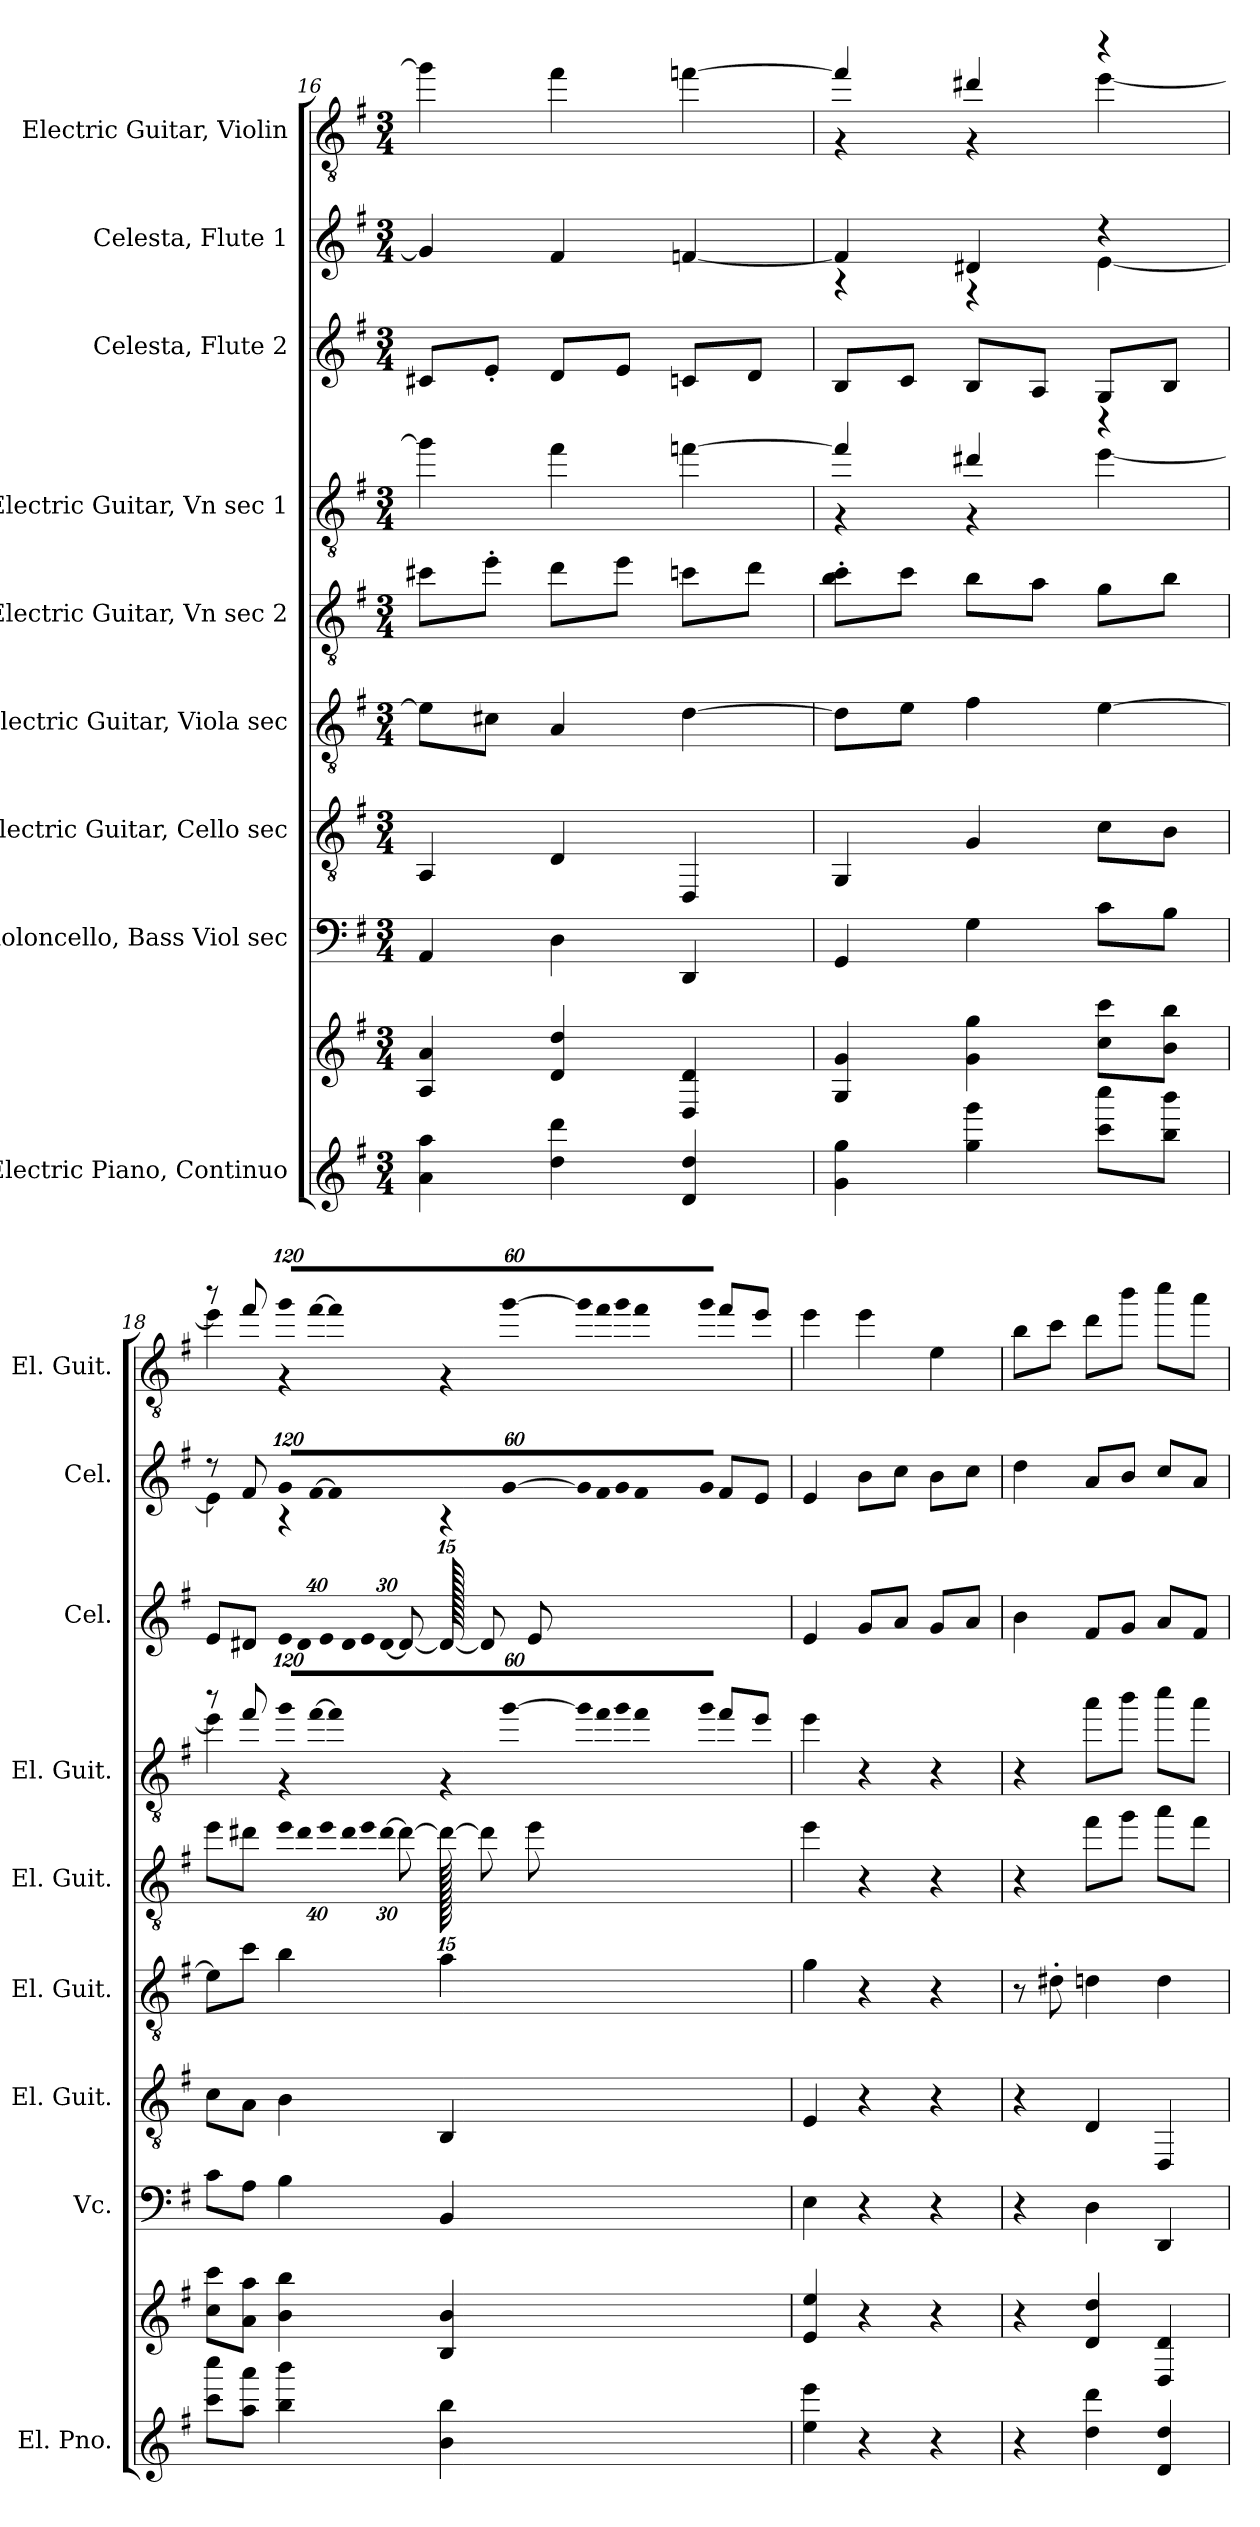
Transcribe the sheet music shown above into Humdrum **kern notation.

**kern	**kern	**kern	**kern	**kern	**kern	**kern	**kern	**kern	**kern
*part9	*part9	*part8	*part7	*part6	*part5	*part4	*part3	*part2	*part1
*staff10	*staff9	*staff8	*staff7	*staff6	*staff5	*staff4	*staff3	*staff2	*staff1
*I"Electric Piano, Continuo	*	*I"Violoncello, Bass Viol sec	*I"Electric Guitar, Cello sec	*I"Electric Guitar, Viola sec	*I"Electric Guitar, Vn sec 2	*I"Electric Guitar, Vn sec 1	*I"Celesta, Flute 2	*I"Celesta, Flute 1	*I"Electric Guitar, Violin
*I'El. Pno.	*	*I'Vc.	*I'El. Guit.	*I'El. Guit.	*I'El. Guit.	*I'El. Guit.	*I'Cel.	*I'Cel.	*I'El. Guit.
!!LO:PB:g=z
*clefG2	*clefG2	*clefF4	*clefGv2	*clefGv2	*clefGv2	*clefGv2	*clefG2	*clefG2	*clefGv2
*	*	*	*	*	*	*	*ITrd-7c-12	*ITrd-7c-12	*
*k[f#]	*k[f#]	*k[f#]	*k[f#]	*k[f#]	*k[f#]	*k[f#]	*k[f#]	*k[f#]	*k[f#]
*M3/4	*M3/4	*M3/4	*M3/4	*M3/4	*M3/4	*M3/4	*M3/4	*M3/4	*M3/4
=16	=16	=16	=16	=16	=16	=16	=16	=16	=16
4a\ 4aa\	4A/ 4a/	4AA/	4AA/	8e\L]	8cc#X\L	4gg\]	8cc#X/L	4gg/]	4gg\]
.	.	.	.	8c#X\J	8ee'\J	.	8ee'/J	.	.
4dd\ 4ddd\	4d/ 4dd/	4D\	4D/	4A/	8dd\L	4ff#\	8dd/L	4ff#/	4ff#\
.	.	.	.	.	8ee\J	.	8ee/J	.	.
4d/ 4dd/	4D/ 4d/	4DD/	4DD/	[4d\	8ccn\L	[4ffn\	8ccn/L	[4ffn/	[4ffn\
.	.	.	.	.	8dd\J	.	8dd/J	.	.
=17	=17	=17	=17	=17	=17	=17	=17	=17	=17
*	*	*	*	*	*	*^	*	*^	*^
4g\ 4gg\	4G/ 4g/	4GG/	4GG/	8d\L]	8b\' 8cc\'L	4ff/]	4r	8b/L	4ff/]	4r	4ff/]	4r
.	.	.	.	8e\J	8cc\J	.	.	8cc/J	.	.	.	.
4gg\ 4ggg\	4g\ 4gg\	4G\	4G/	4f#\	8b\L	4dd#X/	4r	8b/L	4dd#X/	4r	4dd#X/	4r
.	.	.	.	.	8a\J	.	.	8a/J	.	.	.	.
8ccc\ 8cccc\L	8cc\ 8ccc\L	8c\L	8c\L	[4e\	8g\L	4r	[4ee\	8g/L	4r	[4ee\	4r	[4ee\
8bb\ 8bbb\J	8b\ 8bb\J	8B\J	8B\J	.	8b\J	.	.	8b/J	.	.	.	.
=18	=18	=18	=18	=18	=18	=18	=18	=18	=18	=18	=18	=18
8ccc\ 8cccc\L	8cc\ 8ccc\L	8c\L	8c\L	8e\L]	8ee\L	8r	4ee\]	8ee/L	8r	4ee\]	8r	4ee\]
8aa\ 8aaa\J	8a\ 8aa\J	8A\J	8A\J	8cc\J	8dd#X\J	8ff#/	.	8dd#X/J	8ff#/	.	8ff#/	.
*	*	*	*	*	*Xbrackettup	*	*	*	*	*	*	*
!	!	!	!	!	!LO:N:vis=32	!	!	!	!	!	!	!
*	*	*	*	*	*	*Xbrackettup	*	*	*	*	*	*
!	!	!	!	!	!	!LO:N:vis=16	!	!	!	!	!	!
*	*	*	*	*	*	*	*	*Xbrackettup	*	*	*	*
!	!	!	!	!	!	!	!	!LO:N:vis=32	!	!	!	!
*	*	*	*	*	*	*	*	*	*Xbrackettup	*	*	*
!	!	!	!	!	!	!	!	!	!LO:N:vis=16	!	!	!
*	*	*	*	*	*	*	*	*	*	*	*Xbrackettup	*
!	!	!	!	!	!	!	!	!	!	!	!LO:N:vis=16	!
4bb\ 4bbb\	4b\ 4bb\	4B\	4B\	4b\	640%23ee\LLL	1920%107gg/LL	4r	640%23ee/LLL	1920%107gg/LL	4r	1920%107gg/LL	4r
!	!	!	!	!	!LO:N:vis=32	!	!	!LO:N:vis=32	!	!	!	!
.	.	.	.	.	640%23dd#\	.	.	640%23dd#/	.	.	.	.
!	!	!	!	!	!	!LO:N:vis=32	!	!	!LO:N:vis=32	!	!LO:N:vis=32	!
.	.	.	.	.	.	[1920%53ff#/L	.	.	[1920%53ff#/L	.	[1920%53ff#/L	.
!	!	!	!	!	!LO:N:vis=32	!	!	!LO:N:vis=32	!	!	!	!
.	.	.	.	.	640%23ee\	.	.	640%23ee/	.	.	.	.
!	!	!	!	!	!	!LO:N:vis=64	!	!	!LO:N:vis=64	!	!LO:N:vis=64	!
.	.	.	.	.	.	640%9ff#/L]	.	.	640%9ff#/L]	.	640%9ff#/L]	.
!	!	!	!	!	!	!LO:N:vis=64	!	!	!LO:N:vis=64	!	!LO:N:vis=64	!
.	.	.	.	.	.	[640%9gg/J	.	.	[640%9gg/J	.	[640%9gg/J	.
!	!	!	!	!	!LO:N:vis=32	!	!	!LO:N:vis=32	!	!	!	!
.	.	.	.	.	640%23dd#\	.	.	640%23dd#/	.	.	.	.
!	!	!	!	!	!	!LO:N:vis=32	!	!	!LO:N:vis=32	!	!LO:N:vis=32	!
.	.	.	.	.	.	1920%53gg/]	.	.	1920%53gg/]	.	1920%53gg/]	.
!	!	!	!	!	!	!LO:N:vis=32	!	!	!LO:N:vis=32	!	!LO:N:vis=32	!
.	.	.	.	.	.	1920%53ff#/	.	.	1920%53ff#/	.	1920%53ff#/	.
!	!	!	!	!	!LO:N:vis=256%9	!	!	!LO:N:vis=256%9	!	!	!	!
.	.	.	.	.	960%17ee\L	.	.	960%17ee/L	.	.	.	.
!	!	!	!	!	!LO:N:vis=256%9	!	!	!LO:N:vis=256%9	!	!	!	!
.	.	.	.	.	[960%17dd#\JJ	.	.	[960%17dd#/JJ	.	.	.	.
!	!	!	!	!	!	!LO:N:vis=32	!	!	!LO:N:vis=32	!	!LO:N:vis=32	!
.	.	.	.	.	.	1920%53gg/	.	.	1920%53gg/	.	1920%53gg/	.
.	.	.	.	.	240%17dd#\J_	.	.	240%17dd#/J_	.	.	.	.
!	!	!	!	!	!	!LO:N:vis=32	!	!	!LO:N:vis=32	!	!LO:N:vis=32	!
.	.	.	.	.	.	1920%53ff#/	.	.	1920%53ff#/	.	1920%53ff#/	.
.	.	.	.	.	.	1920ryy	.	.	1920ryy	.	1920ryy	.
!	!	!	!	!	!	!LO:N:vis=32	!	!	!LO:N:vis=32	!	!LO:N:vis=32	!
.	.	.	.	.	.	1920%53gg/JJJ	.	.	1920%53gg/JJJ	.	1920%53gg/JJJ	.
4b\ 4bb\	4B/ 4b/	4BB/	4BB/	4a\	1920dd#\_	8ff#/L	4r	1920dd#/_	8ff#/L	4r	8ff#/L	4r
.	.	.	.	.	8dd#\L]	.	.	8dd#/L]	.	.	.	.
.	.	.	.	.	.	8ee/J	.	.	8ee/J	.	8ee/J	.
.	.	.	.	.	8ee\J	.	.	8ee/J	.	.	.	.
1920ryy	1920ryy	1920ryy	1920ryy	1920ryy	.	1920ryy	1920ryy	.	1920ryy	1920ryy	1920ryy	1920ryy
*	*	*	*	*	*	*	*	*	*v	*v	*	*
*	*	*	*	*	*	*v	*v	*	*	*v	*v
!!LO:PB:g=z
=19	=19	=19	=19	=19	=19	=19	=19	=19	=19
4ee\ 4eee\	4e/ 4ee/	4E\	4E/	4g\	4ee\	4ee\	4ee/	4ee/	4ee\
4r	4r	4r	4r	4r	4r	4r	8gg/L	8bb\L	4ee\
.	.	.	.	.	.	.	8aa/J	8ccc\J	.
4r	4r	4r	4r	4r	4r	4r	8gg/L	8bb\L	4e\
.	.	.	.	.	.	.	8aa/J	8ccc\J	.
=20	=20	=20	=20	=20	=20	=20	=20	=20	=20
4r	4r	4r	4r	8r	4r	4r	4bb\	4ddd\	8b\L
.	.	.	.	8d#X'\	.	.	.	.	8cc\J
4dd\ 4ddd\	4d/ 4dd/	4D\	4D/	4dn\	8ff#\L	8aa\L	8ff#/L	8aa/L	8dd\L
.	.	.	.	.	8gg\J	8bb\J	8gg/J	8bb/J	8bb\J
4d/ 4dd/	4D/ 4d/	4DD/	4DD/	4d\	8aa\L	8ccc\L	8aa/L	8ccc/L	8ccc\L
.	.	.	.	.	8ff#\J	8aa\J	8ff#/J	8aa/J	8aa\J
=	=	=	=	=	=	=	=	=	=
*-	*-	*-	*-	*-	*-	*-	*-	*-	*-
